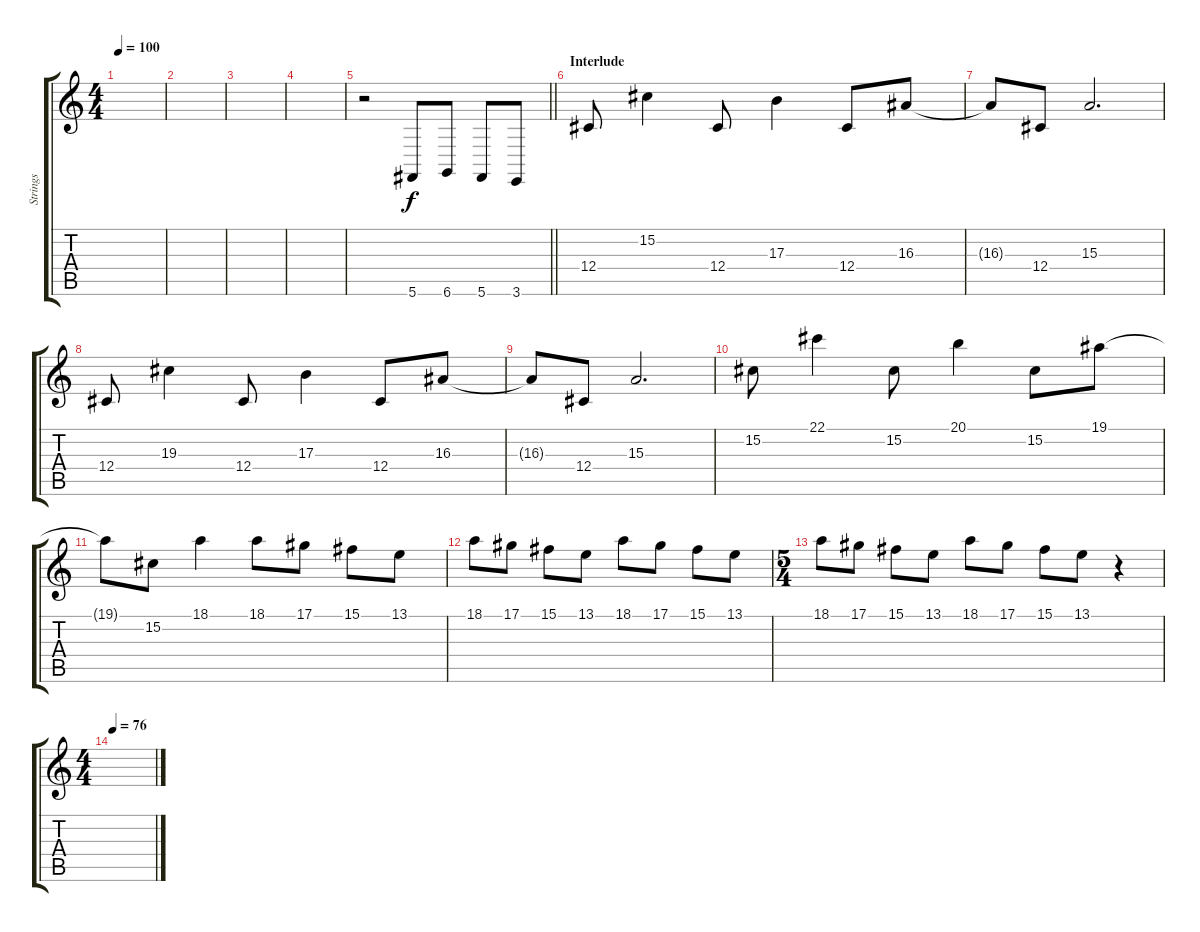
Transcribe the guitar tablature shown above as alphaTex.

\track ("Strings" "Strings") {instrument stringensemble2}
\staff {score tabs}
\tuning (Eb4 Bb3 Gb3 Db3 Ab2 Db2) {hide}
\ts (4 4)
\tempo 100
\clef g2
\ks c
|
|
|
|
\barLineRight lightlight
r.2 5.6.8 6.6.8 5.6.8 3.6.8 |
\section ("" "Interlude")
12.4.8 15.2.4 12.4.8 17.3.4 12.4.8 16.3.8 |
16.3{t}.8 12.4.8 15.3.2{d} |
12.4.8 19.3.4 12.4.8 17.3.4 12.4.8 16.3.8 |
16.3{t}.8 12.4.8 15.3.2{d} |
15.2.8 22.1.4 15.2.8 20.1.4 15.2.8 19.1.8 |
19.1{t}.8 15.2.8 18.1.4 18.1.8 17.1.8 15.1.8 13.1.8 |
18.1.8 17.1.8 15.1.8 13.1.8 18.1.8 17.1.8 15.1.8 13.1.8 |
\ts (5 4)
18.1.8 17.1.8 15.1.8 13.1.8 18.1.8 17.1.8 15.1.8 13.1.8 r.4 |
\ts (4 4)
\tempo 76
